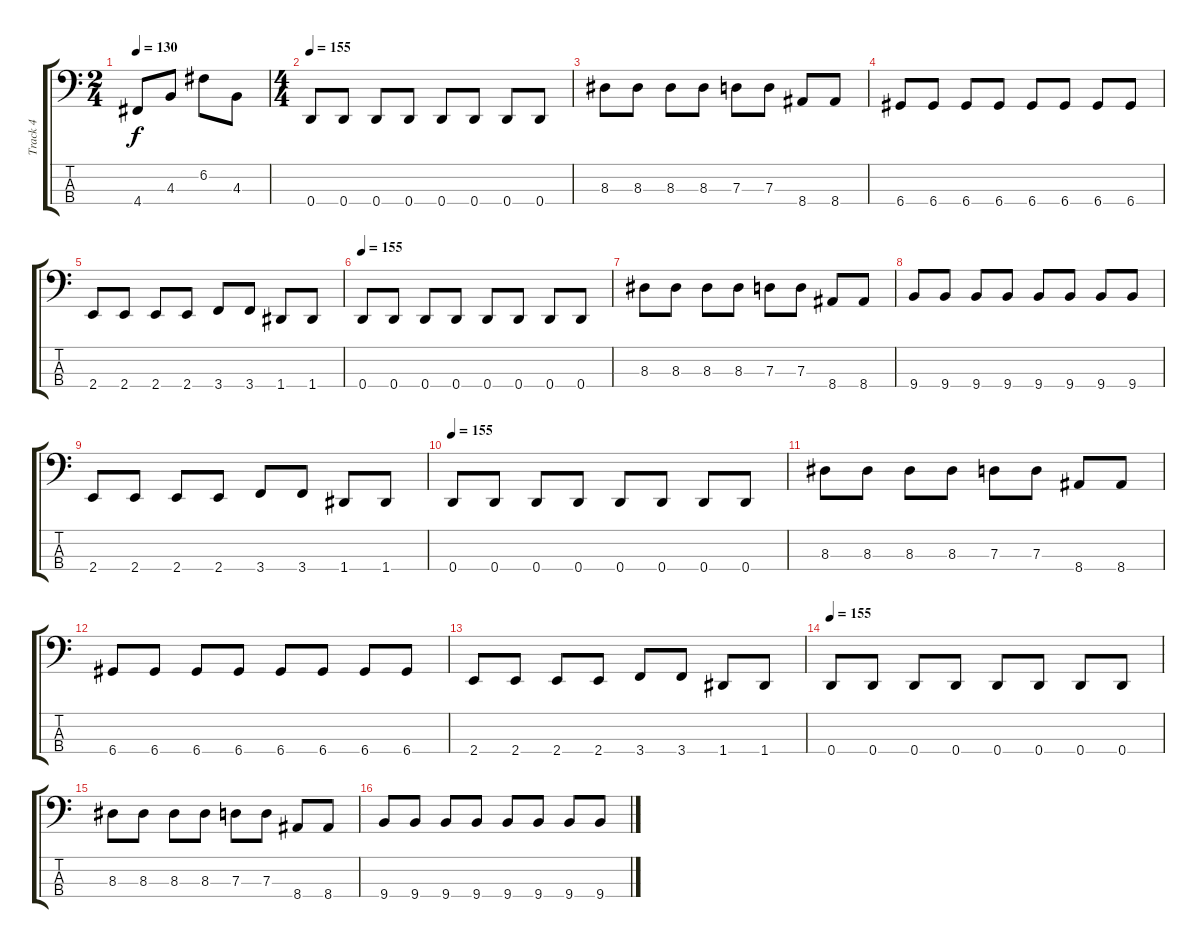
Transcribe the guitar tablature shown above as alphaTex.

\track ("Track 4" "Track 4") {instrument electricbassfinger}
\staff {score tabs}
\tuning (F2 C2 G1 D1) {hide}
\ts (2 4)
\tempo 130
\clef f4
\ks c
4.4.8{dy f} 4.3.8 6.2.8 4.3.8 |
\ts (4 4)
\tempo 155
0.4.8 0.4.8 0.4.8 0.4.8 0.4.8 0.4.8 0.4.8 0.4.8 |
8.3.8 8.3.8 8.3.8 8.3.8 7.3.8 7.3.8 8.4.8 8.4.8 |
6.4.8 6.4.8 6.4.8 6.4.8 6.4.8 6.4.8 6.4.8 6.4.8 |
2.4.8 2.4.8 2.4.8 2.4.8 3.4.8 3.4.8 1.4.8 1.4.8 |
\tempo 155
0.4.8 0.4.8 0.4.8 0.4.8 0.4.8 0.4.8 0.4.8 0.4.8 |
8.3.8 8.3.8 8.3.8 8.3.8 7.3.8 7.3.8 8.4.8 8.4.8 |
9.4.8 9.4.8 9.4.8 9.4.8 9.4.8 9.4.8 9.4.8 9.4.8 |
2.4.8 2.4.8 2.4.8 2.4.8 3.4.8 3.4.8 1.4.8 1.4.8 |
\tempo 155
0.4.8 0.4.8 0.4.8 0.4.8 0.4.8 0.4.8 0.4.8 0.4.8 |
8.3.8 8.3.8 8.3.8 8.3.8 7.3.8 7.3.8 8.4.8 8.4.8 |
6.4.8 6.4.8 6.4.8 6.4.8 6.4.8 6.4.8 6.4.8 6.4.8 |
2.4.8 2.4.8 2.4.8 2.4.8 3.4.8 3.4.8 1.4.8 1.4.8 |
\tempo 155
0.4.8 0.4.8 0.4.8 0.4.8 0.4.8 0.4.8 0.4.8 0.4.8 |
8.3.8 8.3.8 8.3.8 8.3.8 7.3.8 7.3.8 8.4.8 8.4.8 |
9.4.8 9.4.8 9.4.8 9.4.8 9.4.8 9.4.8 9.4.8 9.4.8
